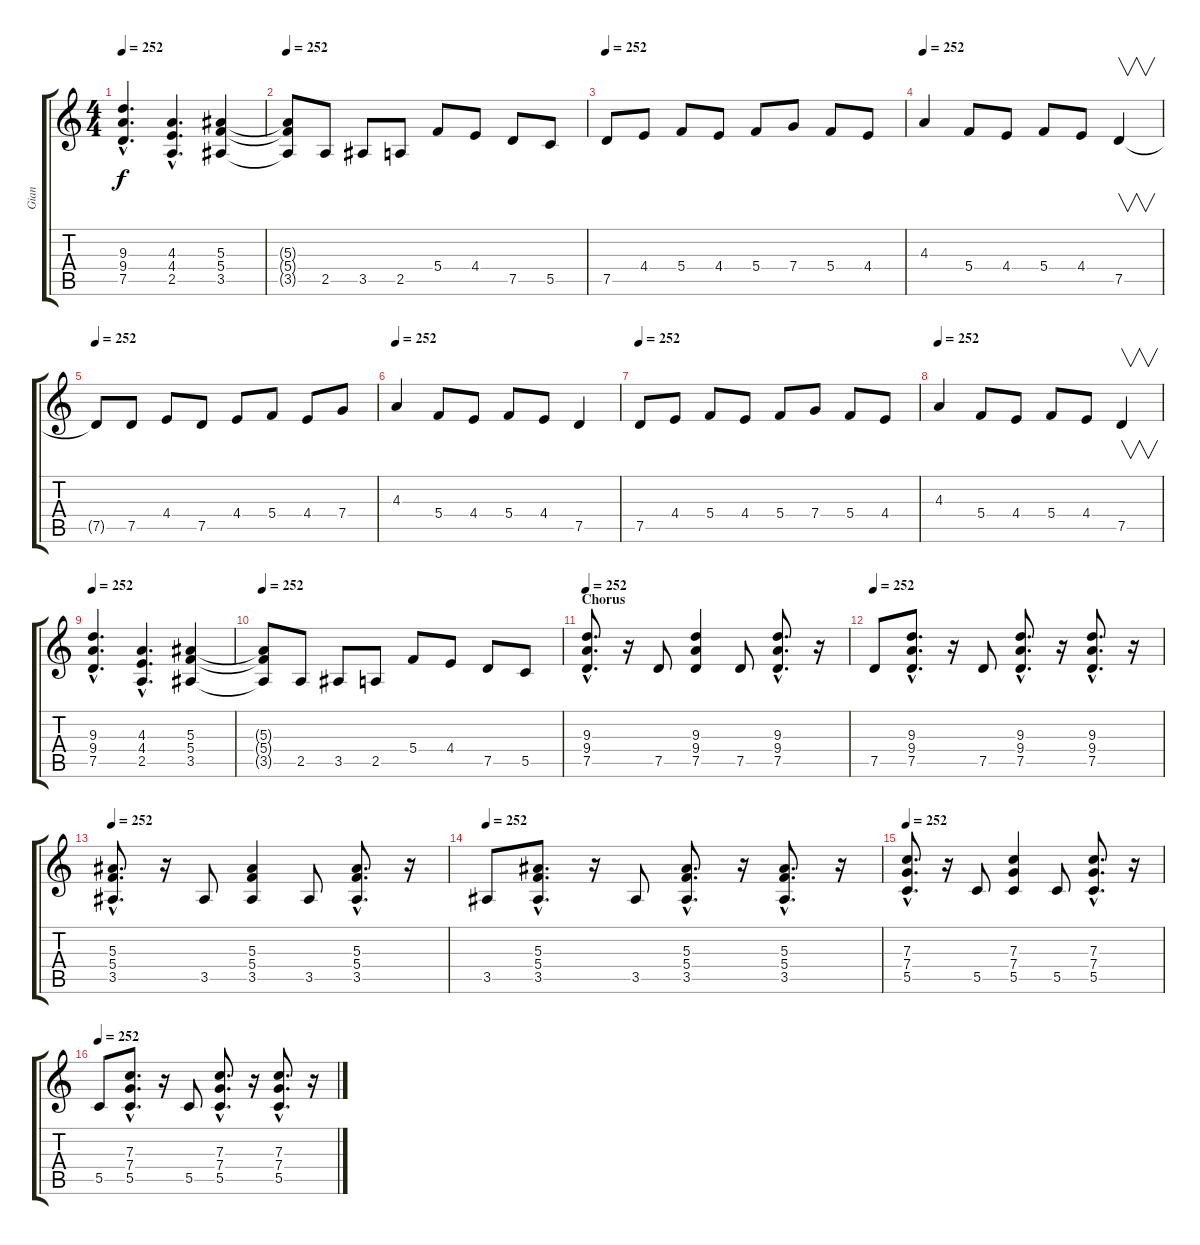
\track ("Gian" "Gian") {instrument distortionguitar}
\staff {score tabs}
\tuning (D4 A3 F3 C3 G2 D2) {hide}
\ts (4 4)
\tempo 252
\clef g2
\ks c
(9.3{hac} 9.4{hac} 7.5{hac}).4{d dy f} (4.3{hac} 4.4{hac} 2.5{hac}).4{d} (5.3 5.4 3.5).4 |
\tempo 252
(5.3{t} 5.4{t} 3.5{t}).8 2.5.8 3.5.8 2.5.8 5.4.8 4.4.8 7.5.8 5.5.8 |
\tempo 252
7.5.8 4.4.8 5.4.8 4.4.8 5.4.8 7.4.8 5.4.8 4.4.8 |
\tempo 252
4.3.4 5.4.8 4.4.8 5.4.8 4.4.8 7.5.4{v} |
\tempo 252
7.5{t}.8 7.5.8 4.4.8 7.5.8 4.4.8 5.4.8 4.4.8 7.4.8 |
\tempo 252
4.3.4 5.4.8 4.4.8 5.4.8 4.4.8 7.5.4 |
\tempo 252
7.5.8 4.4.8 5.4.8 4.4.8 5.4.8 7.4.8 5.4.8 4.4.8 |
\tempo 252
4.3.4 5.4.8 4.4.8 5.4.8 4.4.8 7.5.4{v} |
\tempo 252
(9.3{hac} 9.4{hac} 7.5{hac}).4{d} (4.3{hac} 4.4{hac} 2.5{hac}).4{d} (5.3 5.4 3.5).4 |
\tempo 252
(5.3{t} 5.4{t} 3.5{t}).8 2.5.8 3.5.8 2.5.8 5.4.8 4.4.8 7.5.8 5.5.8 |
\section ("" "Chorus")
\tempo 252
(9.3{hac} 9.4{hac} 7.5{hac}).8{d} r.16 7.5.8 (9.3 9.4 7.5).4 7.5.8 (9.3{hac} 9.4{hac} 7.5{hac}).8{d} r.16 |
\tempo 252
7.5.8 (9.3{hac} 9.4{hac} 7.5{hac}).8{d} r.16 7.5.8 (9.3{hac} 9.4{hac} 7.5{hac}).8{d} r.16 (9.3{hac} 9.4{hac} 7.5{hac}).8{d} r.16 |
\tempo 252
(5.3{hac} 5.4{hac} 3.5{hac}).8{d} r.16 3.5.8 (5.3 5.4 3.5).4 3.5.8 (5.3{hac} 5.4{hac} 3.5{hac}).8{d} r.16 |
\tempo 252
3.5.8 (5.3{hac} 5.4{hac} 3.5{hac}).8{d} r.16 3.5.8 (5.3{hac} 5.4{hac} 3.5{hac}).8{d} r.16 (5.3{hac} 5.4{hac} 3.5{hac}).8{d} r.16 |
\tempo 252
(7.3{hac} 7.4{hac} 5.5{hac}).8{d} r.16 5.5.8 (7.3 7.4 5.5).4 5.5.8 (7.3{hac} 7.4{hac} 5.5{hac}).8{d} r.16 |
\tempo 252
5.5.8 (7.3{hac} 7.4{hac} 5.5{hac}).8{d} r.16 5.5.8 (7.3{hac} 7.4{hac} 5.5{hac}).8{d} r.16 (7.3{hac} 7.4{hac} 5.5{hac}).8{d} r.16
